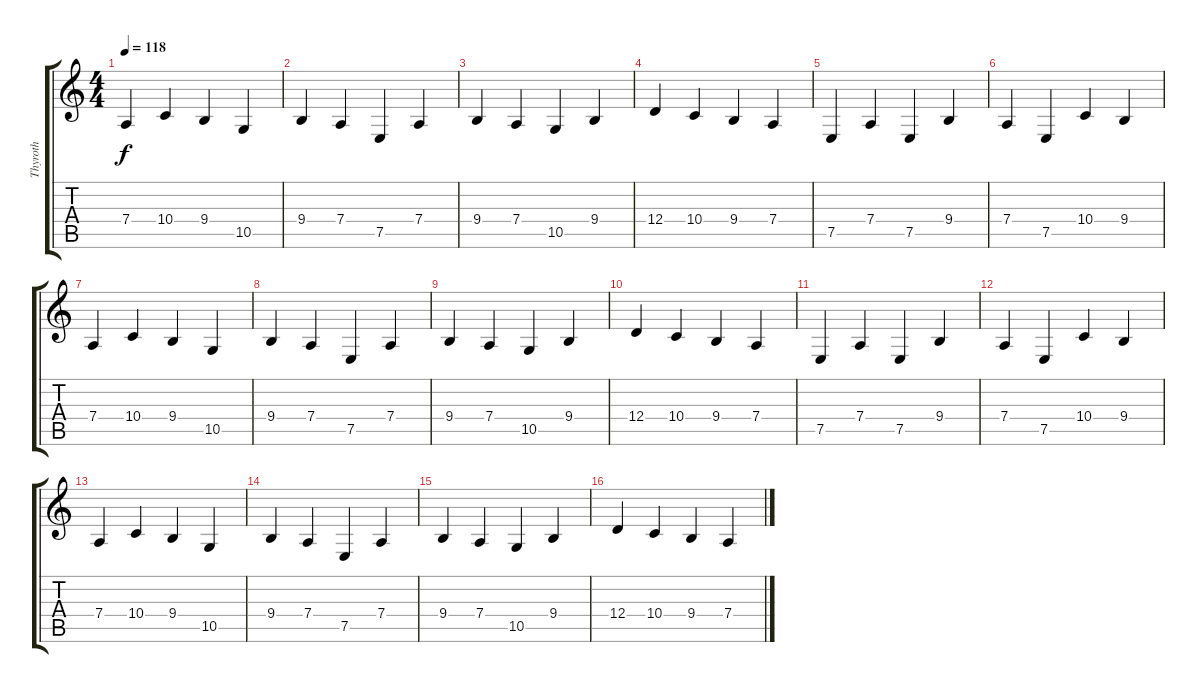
\track ("Thyroth" "Thyroth") {instrument fx7echoes}
\staff {score tabs}
\tuning (E4 B3 G3 D3 A2 E2) {hide}
\ts (4 4)
\tempo 118
\clef g2
\ks c
7.4.4{dy f} 10.4.4 9.4.4 10.5.4 |
9.4.4 7.4.4 7.5.4 7.4.4 |
9.4.4 7.4.4 10.5.4 9.4.4 |
12.4.4 10.4.4 9.4.4 7.4.4 |
7.5.4 7.4.4 7.5.4 9.4.4 |
7.4.4 7.5.4 10.4.4 9.4.4 |
7.4.4 10.4.4 9.4.4 10.5.4 |
9.4.4 7.4.4 7.5.4 7.4.4 |
9.4.4 7.4.4 10.5.4 9.4.4 |
12.4.4 10.4.4 9.4.4 7.4.4 |
7.5.4 7.4.4 7.5.4 9.4.4 |
7.4.4 7.5.4 10.4.4 9.4.4 |
7.4.4 10.4.4 9.4.4 10.5.4 |
9.4.4 7.4.4 7.5.4 7.4.4 |
9.4.4 7.4.4 10.5.4 9.4.4 |
12.4.4 10.4.4 9.4.4 7.4.4
